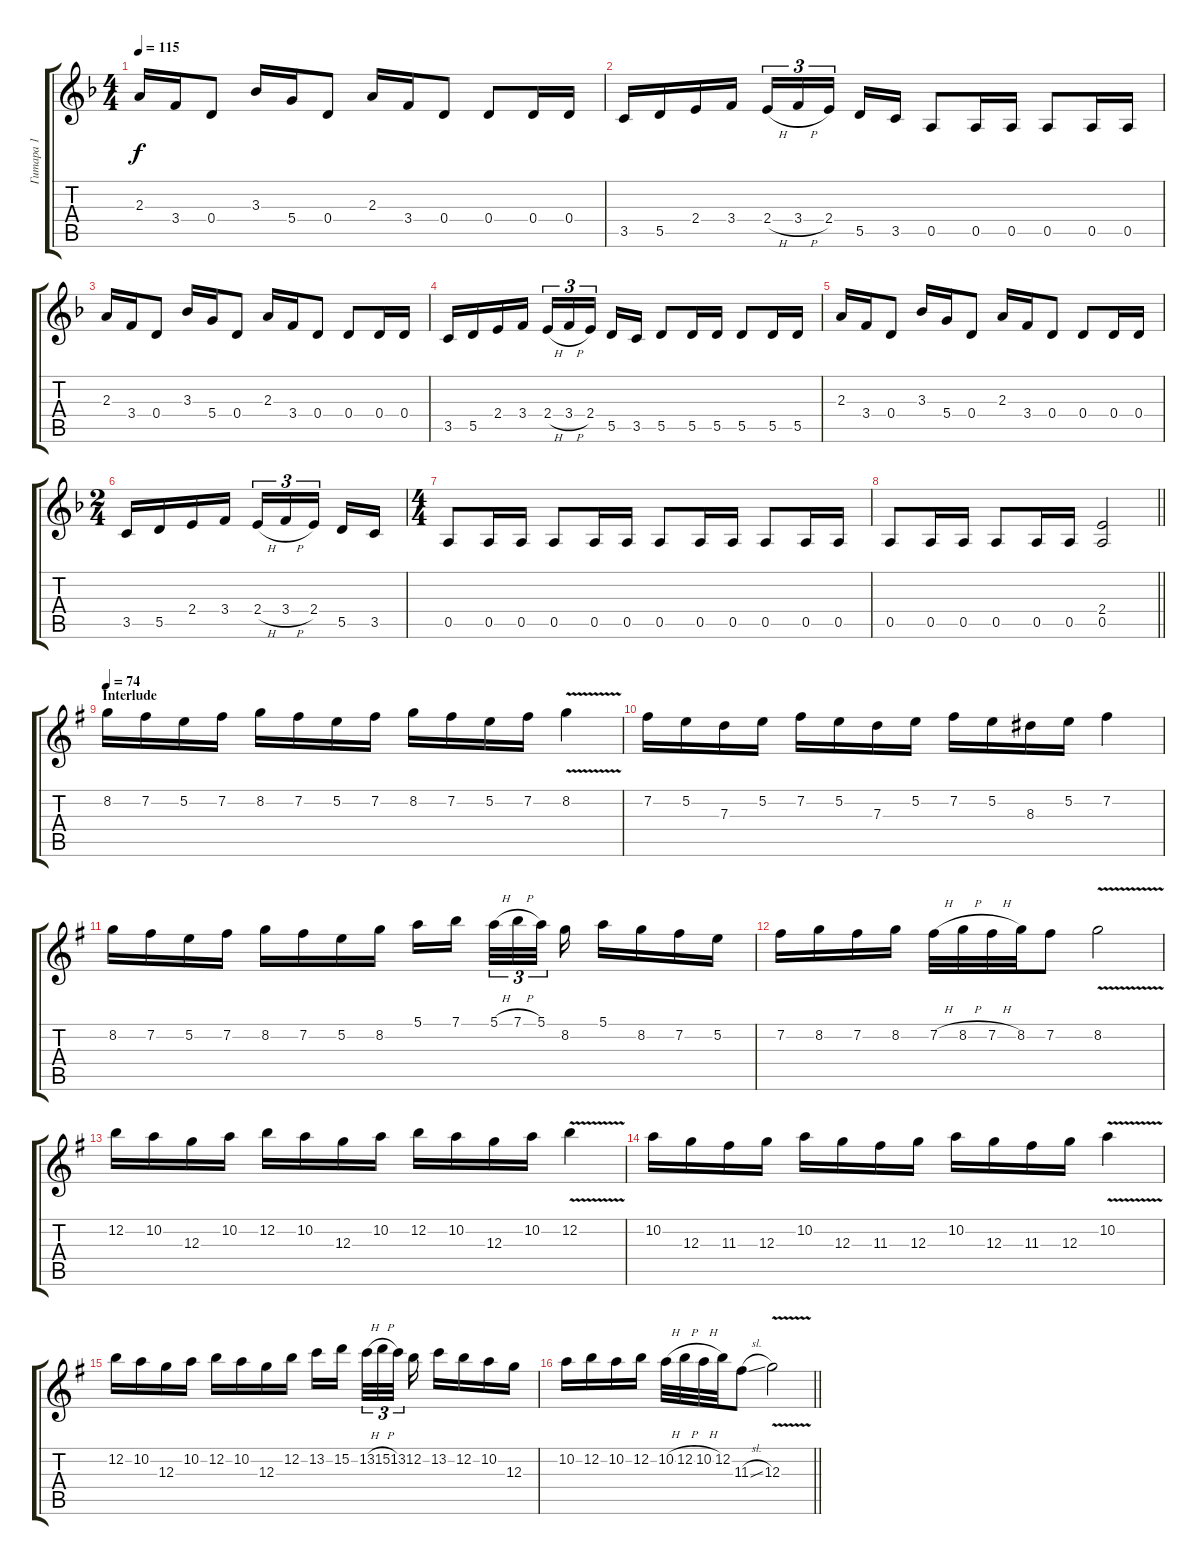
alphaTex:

\track ("Гитара 1" "Гитара 1") {instrument distortionguitar}
\staff {score tabs}
\tuning (E4 B3 G3 D3 A2 E2) {hide}
\ts (4 4)
\tempo 115
\clef g2
\ks dminor
2.3.16{dy f volume 15} 3.4.16 0.4.8{volume 13} 3.3.16{volume 15} 5.4.16 0.4.8{volume 13} 2.3.16{volume 15} 3.4.16 0.4.8{volume 13} 0.4.8 0.4.16 0.4.16 |
3.5.16 5.5.16 2.4.16 3.4.16 2.4{h}.16{tu (3 2)} 3.4{h}.16{tu (3 2)} 2.4.16{tu (3 2) beam splitsecondary} 5.5.16 3.5.16 0.5.8 0.5.16 0.5.16 0.5.8 0.5.16 0.5.16 |
2.3.16{volume 15} 3.4.16 0.4.8{volume 13} 3.3.16{volume 15} 5.4.16 0.4.8{volume 13} 2.3.16{volume 15} 3.4.16 0.4.8{volume 13} 0.4.8 0.4.16 0.4.16 |
3.5.16 5.5.16 2.4.16 3.4.16 2.4{h}.16{tu (3 2)} 3.4{h}.16{tu (3 2)} 2.4.16{tu (3 2) beam splitsecondary} 5.5.16 3.5.16 5.5.8 5.5.16 5.5.16 5.5.8 5.5.16 5.5.16 |
2.3.16{volume 15} 3.4.16 0.4.8{volume 13} 3.3.16{volume 15} 5.4.16 0.4.8{volume 13} 2.3.16{volume 15} 3.4.16 0.4.8{volume 13} 0.4.8 0.4.16 0.4.16 |
\ts (2 4)
3.5.16 5.5.16 2.4.16 3.4.16 2.4{h}.16{tu (3 2)} 3.4{h}.16{tu (3 2)} 2.4.16{tu (3 2) beam splitsecondary} 5.5.16 3.5.16 |
\ts (4 4)
0.5.8 0.5.16 0.5.16 0.5.8 0.5.16 0.5.16 0.5.8 0.5.16 0.5.16 0.5.8 0.5.16 0.5.16 |
\barLineRight lightlight
0.5.8 0.5.16 0.5.16 0.5.8 0.5.16 0.5.16 (2.4 0.5).2 |
\section ("" "Interlude")
\tempo 74
\ks eminor
8.2.16{volume 15} 7.2.16 5.2.16 7.2.16 8.2.16 7.2.16 5.2.16 7.2.16 8.2.16 7.2.16 5.2.16 7.2.16 8.2{v}.4 |
7.2.16 5.2.16 7.3.16 5.2.16 7.2.16 5.2.16 7.3.16 5.2.16 7.2.16 5.2.16 8.3.16 5.2.16 7.2.4 |
8.2.16 7.2.16 5.2.16 7.2.16 8.2.16 7.2.16 5.2.16 8.2.16 5.1.16 7.1.16{beam splitsecondary} 5.1{h}.32{tu (3 2)} 7.1{h}.32{tu (3 2)} 5.1.32{tu (3 2) beam splitsecondary} 8.2.16 5.1.16 8.2.16 7.2.16 5.2.16 |
7.2.16 8.2.16 7.2.16 8.2.16 7.2{h}.32 8.2{h}.32 7.2{h}.32 8.2.32 7.2.8 8.2{v}.2 |
12.2.16 10.2.16 12.3.16 10.2.16 12.2.16 10.2.16 12.3.16 10.2.16 12.2.16 10.2.16 12.3.16 10.2.16 12.2{v}.4 |
10.2.16 12.3.16 11.3.16 12.3.16 10.2.16 12.3.16 11.3.16 12.3.16 10.2.16 12.3.16 11.3.16 12.3.16 10.2{v}.4 |
12.2.16 10.2.16 12.3.16 10.2.16 12.2.16 10.2.16 12.3.16 12.2.16 13.2.16 15.2.16{beam splitsecondary} 13.2{h}.32{tu (3 2)} 15.2{h}.32{tu (3 2)} 13.2.32{tu (3 2) beam splitsecondary} 12.2.16 13.2.16 12.2.16 10.2.16 12.3.16 |
\barLineRight lightlight
10.2.16 12.2.16 10.2.16 12.2.16 10.2{h}.32 12.2{h}.32 10.2{h}.32 12.2.32 11.3{sl}.8 12.3{v}.2
